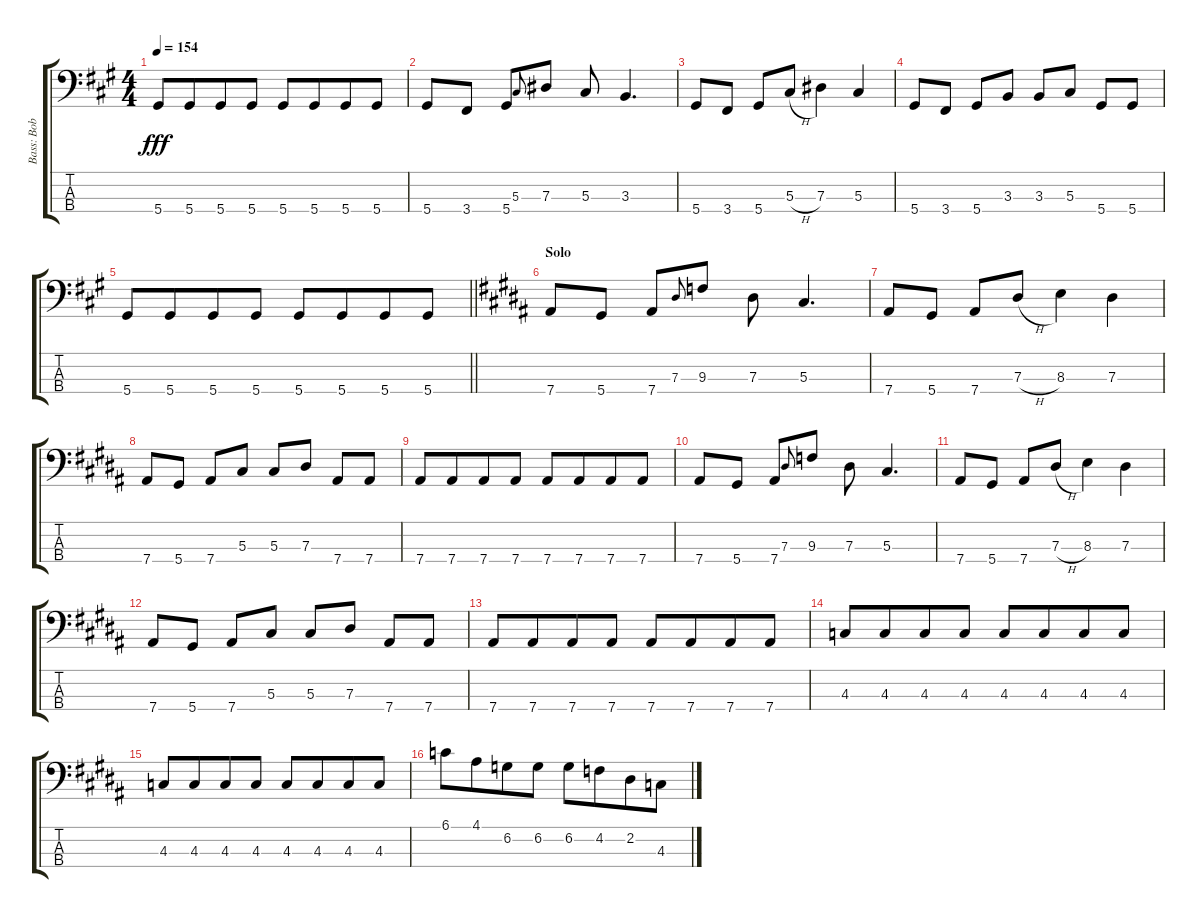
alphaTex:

\track ("Bass: Bob" "Bass: Bob") {instrument electricbassfinger}
\staff {score tabs}
\tuning (Gb2 Db2 Ab1 Eb1) {hide}
\ts (4 4)
\tempo 154
\clef f4
\ks a
5.4.8{dy fff} 5.4.8{beam merge} 5.4.8 5.4.8 5.4.8 5.4.8{beam merge} 5.4.8 5.4.8 |
5.4.8 3.4.8 5.4.8 5.3.8{gr onbeat} 7.3.8 5.3.8 3.3.4{d} |
5.4.8 3.4.8 5.4.8 5.3{h}.8 7.3.4 5.3.4 |
5.4.8 3.4.8 5.4.8 3.3.8 3.3.8 5.3.8 5.4.8 5.4.8 |
\barLineRight lightlight
5.4.8 5.4.8{beam merge} 5.4.8 5.4.8 5.4.8 5.4.8{beam merge} 5.4.8 5.4.8 |
\section ("" "Solo")
\ks b
7.4.8 5.4.8 7.4.8 7.3.8{gr onbeat} 9.3.8 7.3.8 5.3.4{d} |
7.4.8 5.4.8 7.4.8 7.3{h}.8 8.3.4 7.3.4 |
7.4.8 5.4.8 7.4.8 5.3.8 5.3.8 7.3.8 7.4.8 7.4.8 |
7.4.8 7.4.8{beam merge} 7.4.8 7.4.8 7.4.8 7.4.8{beam merge} 7.4.8 7.4.8 |
7.4.8 5.4.8 7.4.8 7.3.8{gr onbeat} 9.3.8 7.3.8 5.3.4{d} |
7.4.8 5.4.8 7.4.8 7.3{h}.8 8.3.4 7.3.4 |
7.4.8 5.4.8 7.4.8 5.3.8 5.3.8 7.3.8 7.4.8 7.4.8 |
7.4.8 7.4.8{beam merge} 7.4.8 7.4.8 7.4.8 7.4.8{beam merge} 7.4.8 7.4.8 |
4.3.8 4.3.8{beam merge} 4.3.8 4.3.8 4.3.8 4.3.8{beam merge} 4.3.8 4.3.8 |
4.3.8 4.3.8{beam merge} 4.3.8 4.3.8 4.3.8 4.3.8{beam merge} 4.3.8 4.3.8 |
6.1.8 4.1.8{beam merge} 6.2.8 6.2.8 6.2.8 4.2.8{beam merge} 2.2.8 4.3.8
